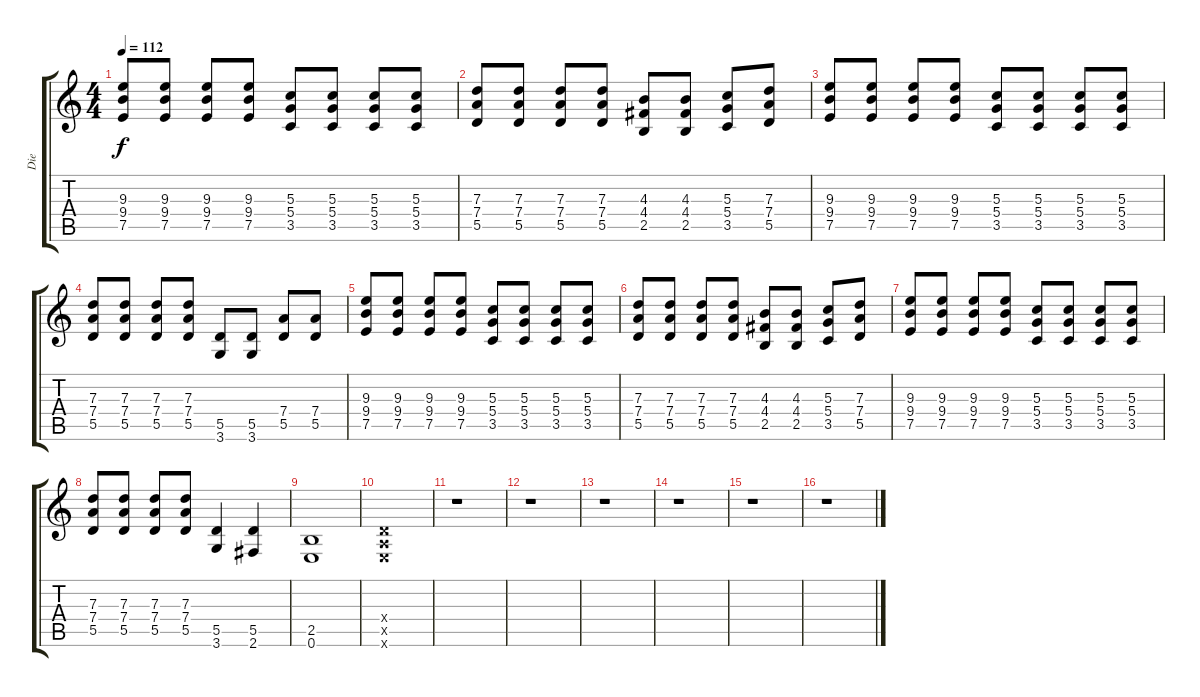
\track ("Die " "Die ") {instrument distortionguitar}
\staff {score tabs}
\tuning (E4 B3 G3 D3 A2 E2) {hide}
\ts (4 4)
\tempo 112
\clef g2
\ks c
(9.3 9.4 7.5).8{dy f instrument distortionguitar} (9.3 9.4 7.5).8 (9.3 9.4 7.5).8 (9.3 9.4 7.5).8 (5.3 5.4 3.5).8 (5.3 5.4 3.5).8 (5.3 5.4 3.5).8 (5.3 5.4 3.5).8 |
(7.3 7.4 5.5).8 (7.3 7.4 5.5).8 (7.3 7.4 5.5).8 (7.3 7.4 5.5).8 (4.3 4.4 2.5).8 (4.3 4.4 2.5).8 (5.3 5.4 3.5).8 (7.3 7.4 5.5).8 |
(9.3 9.4 7.5).8 (9.3 9.4 7.5).8 (9.3 9.4 7.5).8 (9.3 9.4 7.5).8 (5.3 5.4 3.5).8 (5.3 5.4 3.5).8 (5.3 5.4 3.5).8 (5.3 5.4 3.5).8 |
(7.3 7.4 5.5).8 (7.3 7.4 5.5).8 (7.3 7.4 5.5).8 (7.3 7.4 5.5).8 (5.5 3.6).8 (5.5 3.6).8 (7.4 5.5).8 (7.4 5.5).8 |
(9.3 9.4 7.5).8 (9.3 9.4 7.5).8 (9.3 9.4 7.5).8 (9.3 9.4 7.5).8 (5.3 5.4 3.5).8 (5.3 5.4 3.5).8 (5.3 5.4 3.5).8 (5.3 5.4 3.5).8 |
(7.3 7.4 5.5).8 (7.3 7.4 5.5).8 (7.3 7.4 5.5).8 (7.3 7.4 5.5).8 (4.3 4.4 2.5).8 (4.3 4.4 2.5).8 (5.3 5.4 3.5).8 (7.3 7.4 5.5).8 |
(9.3 9.4 7.5).8 (9.3 9.4 7.5).8 (9.3 9.4 7.5).8 (9.3 9.4 7.5).8 (5.3 5.4 3.5).8 (5.3 5.4 3.5).8 (5.3 5.4 3.5).8 (5.3 5.4 3.5).8 |
(7.3 7.4 5.5).8 (7.3 7.4 5.5).8 (7.3 7.4 5.5).8 (7.3 7.4 5.5).8 (5.5 3.6).4 (5.5 2.6).4 |
(2.5 0.6).1 |
(0.4{x} 0.5{x} 0.6{x}).1 |
r.1 |
r.1 |
r.1 |
r.1 |
r.1 |
r.1
